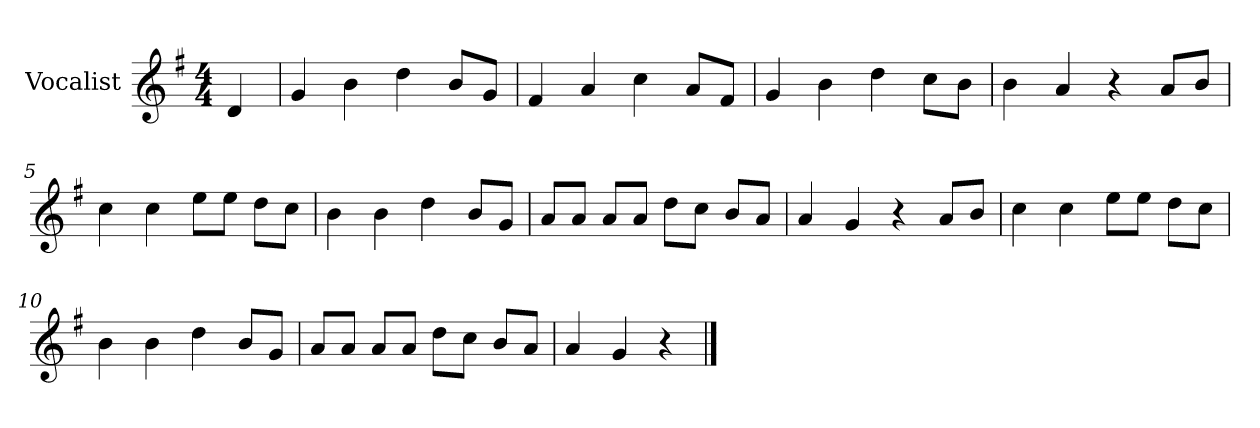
**kern
*part1
*staff1
*I"Vocalist
*k[f#]
*G:
*M4/4
=
4d
=1
4g
4b
4dd
8bL
8gJ
=2
4f#
4a
4cc
8aL
8f#J
=3
4g
4b
4dd
8ccL
8bJ
=4
4b
4a
4r
8aL
8bJ
=5
4cc
4cc
8eeL
8eeJ
8ddL
8ccJ
=6
4b
4b
4dd
8bL
8gJ
=7
8aL
8aJ
8aL
8aJ
8ddL
8ccJ
8bL
8aJ
=8
4a
4g
4r
8aL
8bJ
=9
4cc
4cc
8eeL
8eeJ
8ddL
8ccJ
=10
4b
4b
4dd
8bL
8gJ
=11
8aL
8aJ
8aL
8aJ
8ddL
8ccJ
8bL
8aJ
=12
4a
4g
4r
==
*-
